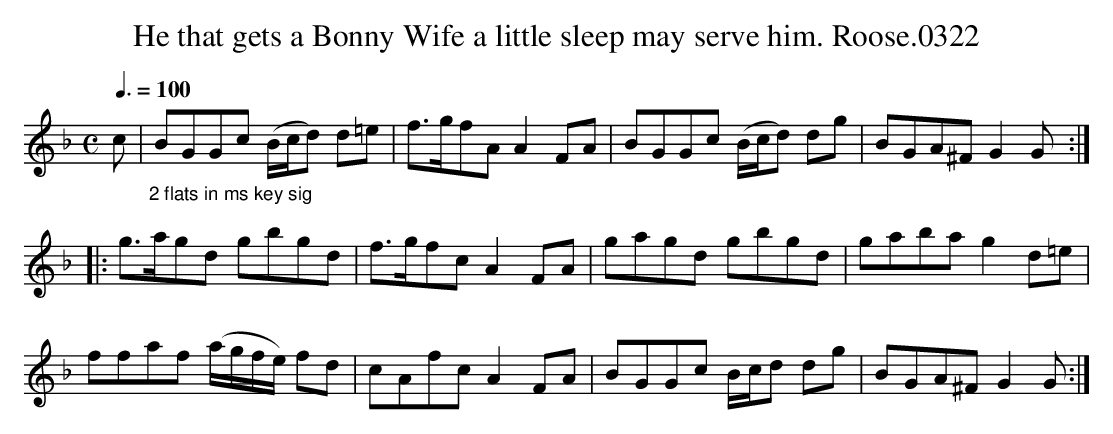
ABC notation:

X:1
T:He that gets a Bonny Wife a little sleep may serve him. Roose.0322
M:C
L:1/8
Q:3/8=100
K:Gdor
c|"_2 flats in ms key sig"BGGc (B/c/d) d=e|f>gfA A2 FA|BGGc (B/c/d) dg|BGA^F G2G :|
|:g>agd gbgd|f>gfc A2 FA|gagd gbgd|gaba g2 d=e|
ffaf (a/g/f/e/) fd|cAfc A2 FA|BGGc B/c/d dg|BGA^F G2G :|
